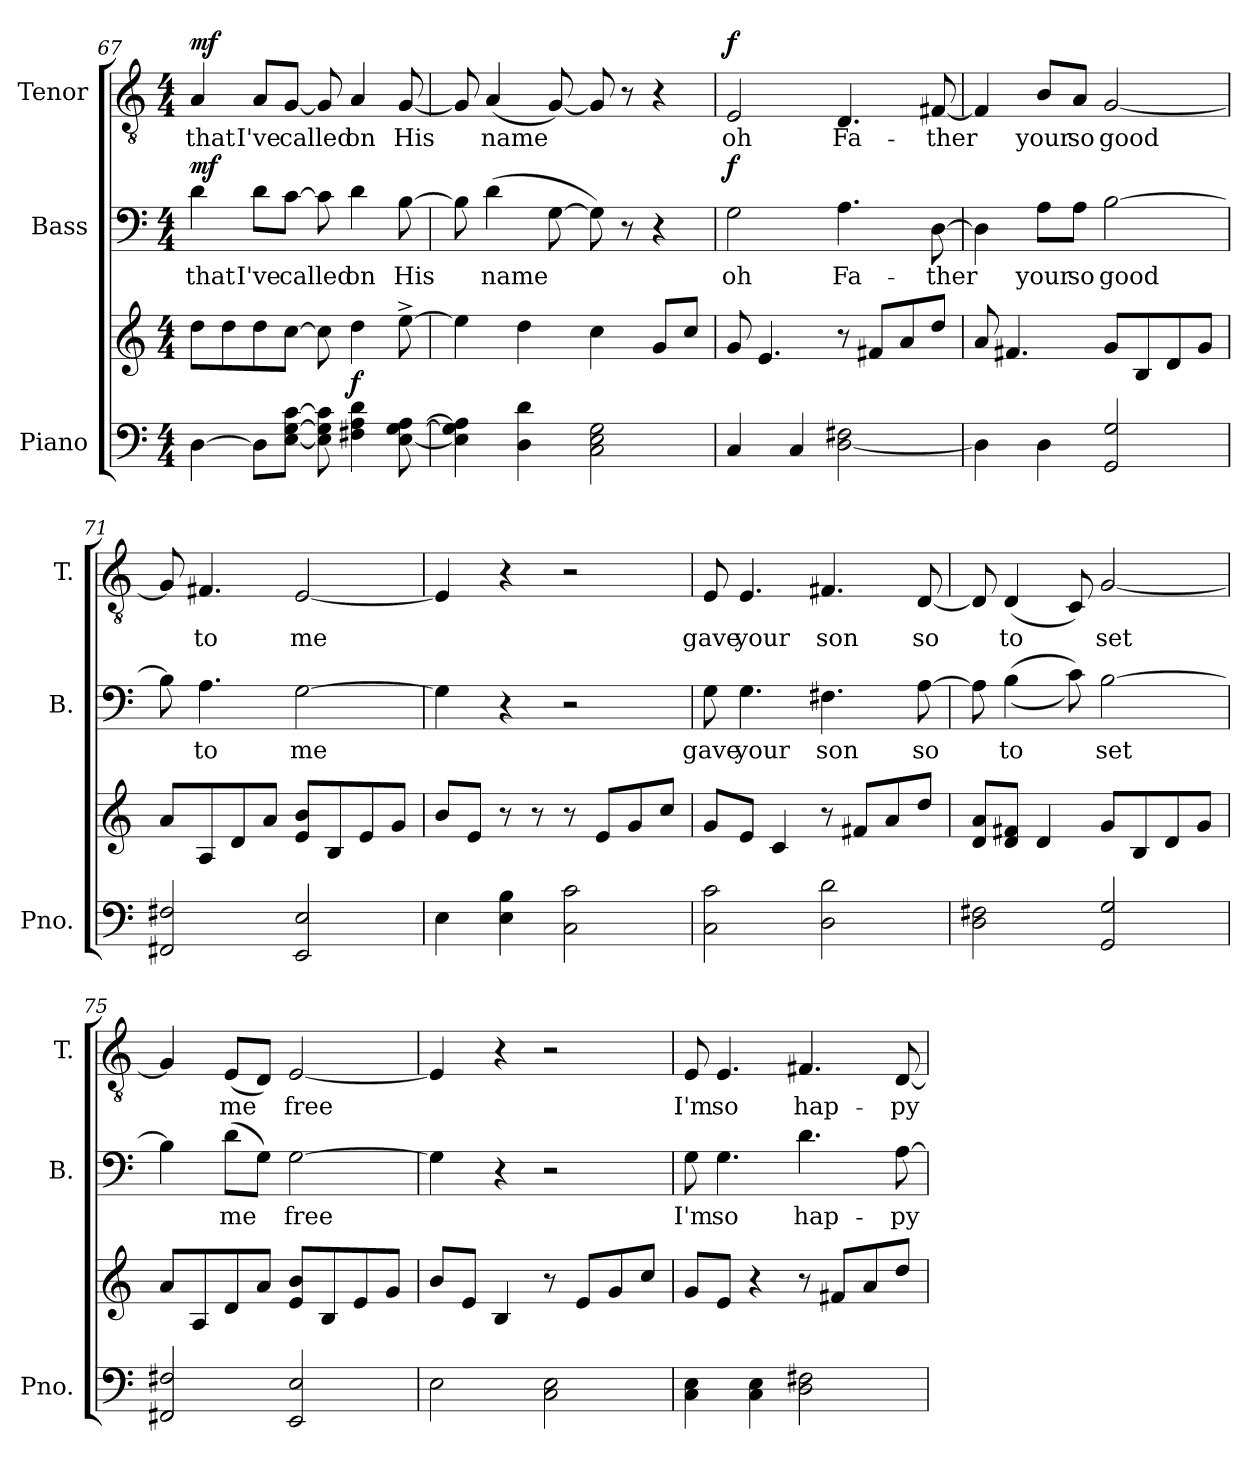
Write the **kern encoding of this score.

**kern	**kern	**dynam	**kern	**text	**dynam	**kern	**text	**dynam
*part3	*part3	*part3	*part2	*part2	*part2	*part1	*part1	*part1
*staff4	*staff3	*staff3/4	*staff2	*staff2	*staff2	*staff1	*staff1	*staff1
*I"Piano	*	*	*I"Bass	*	*	*I"Tenor	*	*
*I'Pno.	*	*	*I'B.	*	*	*I'T.	*	*
!!LO:PB:g=z
*clefF4	*clefG2	*	*clefF4	*	*	*clefGv2	*	*
*	*	*	*	*	*	*ITrd-7c-12	*	*
*k[]	*k[]	*	*k[]	*	*	*k[]	*	*
*M4/4	*M4/4	*	*M4/4	*	*	*M4/4	*	*
=67	=67	=67	=67	=67	=67	=67	=67	=67
!	!	!	!	!	!LO:DY:a	!	!	!LO:DY:a
[4D\	8dd\L	.	4d\	that	mf	4a/	that	mf
.	8dd\	.	.	.	.	.	.	.
8D\L]	8dd\	.	8d\L	I've	.	8a/L	I've	.
[8E\ [8G\ [8c\J	[8cc\J	.	[8c\J	called	.	[8g/J	called	.
8E\] 8G\] 8c\]	8cc\]	.	8c\]	.	.	8g/]	.	.
!	!	!LO:DY:a=2	!	!	!	!	!	!
4F#X\ 4A\ 4d\	4dd\	f	4d\	on	.	4a/	on	.
[8E\ [8G\ [8A\	[8ee^\	.	[8B\	His	.	[8g/	His	.
=68	=68	=68	=68	=68	=68	=68	=68	=68
4E\] 4G\] 4A\]	4ee\]	.	8B\]	.	.	8g/]	.	.
.	.	.	(>4d\	name	.	(>4a/	name	.
4D\ 4d\	4dd\	.	.	.	.	.	.	.
.	.	.	[8G\	.	.	[8g/)	.	.
2C\ 2E\ 2G\	4cc\	.	8G\])	.	.	8g/]	.	.
.	.	.	8r	.	.	8r	.	.
.	8g/L	.	4r	.	.	4r	.	.
.	8cc/J	.	.	.	.	.	.	.
=69	=69	=69	=69	=69	=69	=69	=69	=69
!	!	!	!	!	!LO:DY:a	!	!	!LO:DY:a
4C/	8g/	.	2G\	oh	f	2e/	-oh	f
.	4.e/	.	.	.	.	.	.	.
4C/	.	.	.	.	.	.	.	.
[2D\ 2F#X\	8r	.	4.A\	Fa-	.	4.d/	Fa-	.
.	8f#X/L	.	.	.	.	.	.	.
.	8a/	.	.	.	.	.	.	.
.	8dd/J	.	[8D\	-ther	.	[8f#X/	-ther	.
!!LO:LB:g=z
=70	=70	=70	=70	=70	=70	=70	=70	=70
4D\]	8a/	.	4D\]	.	.	4f#/]	.	.
.	4.f#X/	.	.	.	.	.	.	.
4D\	.	.	8A\L	your	.	8b/L	your	.
.	.	.	8A\J	so	.	8a/J	so	.
2GG/ 2G/	8g/L	.	[2B\	good	.	[2g/	good	.
.	8B/	.	.	.	.	.	.	.
.	8d/	.	.	.	.	.	.	.
.	8g/J	.	.	.	.	.	.	.
=71	=71	=71	=71	=71	=71	=71	=71	=71
2FF#X/ 2F#X/	8a/L	.	8B\]	.	.	8g/]	.	.
.	8A/	.	4.A\	to	.	4.f#X/	to	.
.	8d/	.	.	.	.	.	.	.
.	8a/J	.	.	.	.	.	.	.
2EE/ 2E/	8e/ 8b/L	.	[2G\	me	.	[2e/	me	.
.	8B/	.	.	.	.	.	.	.
.	8e/	.	.	.	.	.	.	.
.	8g/J	.	.	.	.	.	.	.
=72	=72	=72	=72	=72	=72	=72	=72	=72
4E\	8b/L	.	4G\]	.	.	4e/]	.	.
.	8e/J	.	.	.	.	.	.	.
4E\ 4B\	8r	.	4r	.	.	4r	.	.
.	8r	.	.	.	.	.	.	.
2C\ 2c\	8r	.	2r	.	.	2r	.	.
.	8e/L	.	.	.	.	.	.	.
.	8g/	.	.	.	.	.	.	.
.	8cc/J	.	.	.	.	.	.	.
!!LO:PB:g=z
=73	=73	=73	=73	=73	=73	=73	=73	=73
2C\ 2c\	8g/L	.	8G\	gave	.	8e/	gave	.
.	8e/J	.	4.G\	your	.	4.e/	your	.
.	4c/	.	.	.	.	.	.	.
2D\ 2d\	8r	.	4.F#X\	son	.	4.f#X/	son	.
.	8f#X/L	.	.	.	.	.	.	.
.	8a/	.	.	.	.	.	.	.
.	8dd/J	.	[8A\	so	.	[8d/	so	.
=74	=74	=74	=74	=74	=74	=74	=74	=74
2D\ 2F#X\	8d/ 8a/L	.	8A\]	.	.	8d/]	.	.
.	8d/ 8f#X/J	.	((4B\	to	.	(4d/	to	.
.	4d/	.	.	.	.	.	.	.
.	.	.	8c\))	.	.	8c/)	.	.
2GG/ 2G/	8g/L	.	[2B\	set	.	[2g/	set	.
.	8B/	.	.	.	.	.	.	.
.	8d/	.	.	.	.	.	.	.
.	8g/J	.	.	.	.	.	.	.
=75	=75	=75	=75	=75	=75	=75	=75	=75
2FF#X/ 2F#X/	8a/L	.	4B\]	.	.	4g/]	.	.
.	8A/	.	.	.	.	.	.	.
.	8d/	.	(8d\L	me	.	(8e/L	me	.
.	8a/J	.	8G\J)	.	.	8d/J)	.	.
2EE/ 2E/	8e/ 8b/L	.	[2G\	free	.	[2e/	free	.
.	8B/	.	.	.	.	.	.	.
.	8e/	.	.	.	.	.	.	.
.	8g/J	.	.	.	.	.	.	.
=76	=76	=76	=76	=76	=76	=76	=76	=76
2E\	8b/L	.	4G\]	.	.	4e/]	.	.
.	8e/J	.	.	.	.	.	.	.
.	4B/	.	4r	.	.	4r	.	.
2C\ 2E\	8r	.	2r	.	.	2r	.	.
.	8e/L	.	.	.	.	.	.	.
.	8g/	.	.	.	.	.	.	.
.	8cc/J	.	.	.	.	.	.	.
!!LO:LB:g=z
=77	=77	=77	=77	=77	=77	=77	=77	=77
4C\ 4E\	8g/L	.	8G\	-I'm	.	8e/	-I'm	.
.	8e/J	.	4.G\	so	.	4.e/	so	.
4C\ 4E\	4r	.	.	.	.	.	.	.
2D\ 2F#X\	8r	.	4.d\	hap-	.	4.f#X/	hap-	.
.	8f#X/L	.	.	.	.	.	.	.
.	8a/	.	.	.	.	.	.	.
.	8dd/J	.	[8A\	-py	.	[8d/	-py	.
=	=	=	=	=	=	=	=	=
*-	*-	*-	*-	*-	*-	*-	*-	*-
